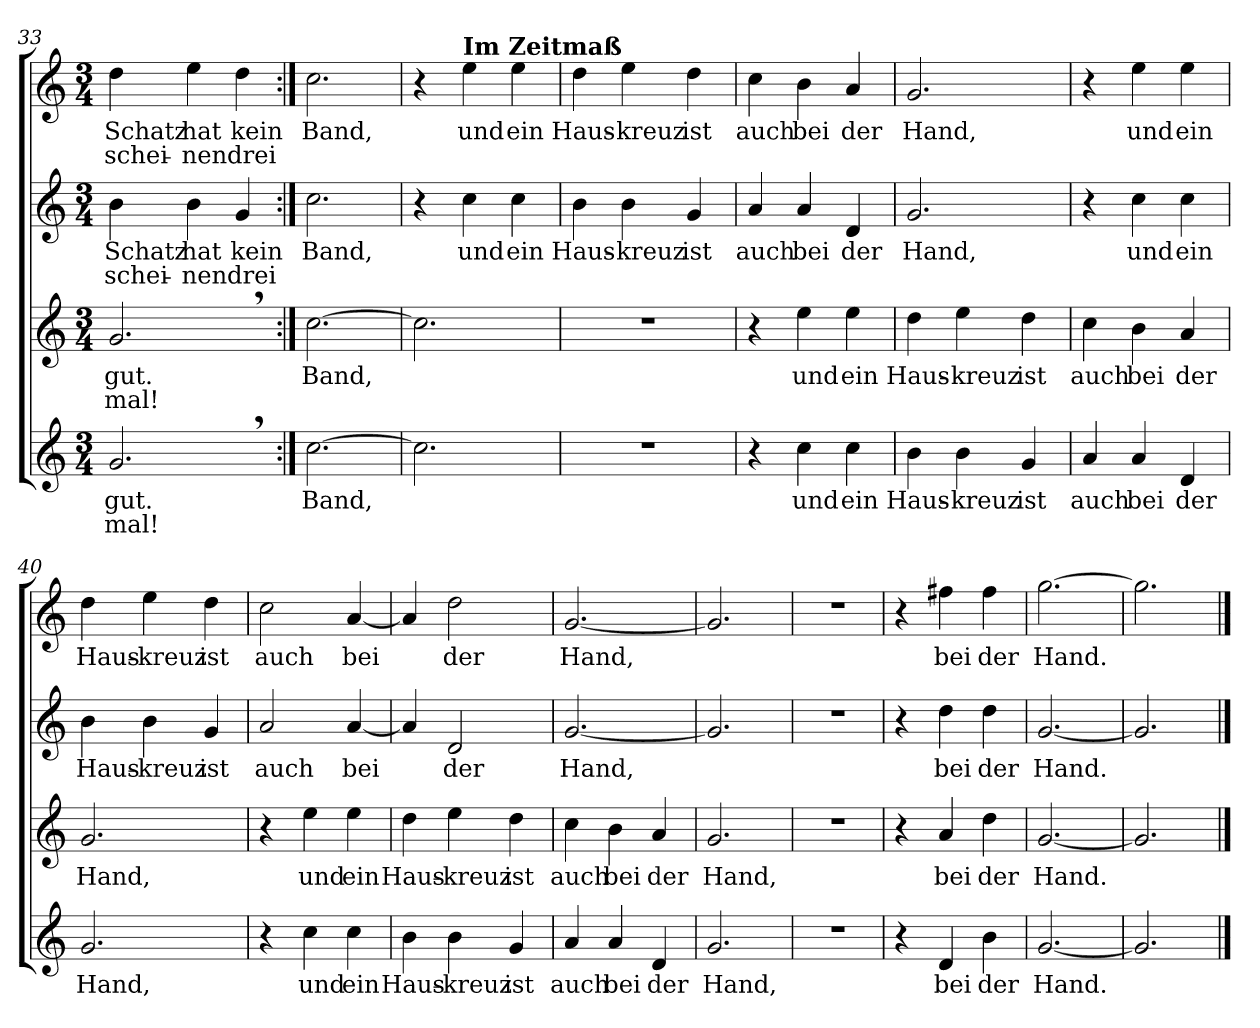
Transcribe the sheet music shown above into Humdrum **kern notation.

**kern	**text	**text	**kern	**text	**text	**kern	**text	**text	**kern	**text	**text
*part4	*part4	*part4	*part3	*part3	*part3	*part2	*part2	*part2	*part1	*part1	*part1
*staff4	*staff4	*staff4	*staff3	*staff3	*staff3	*staff2	*staff2	*staff2	*staff1	*staff1	*staff1
*clefG2	*	*	*clefG2	*	*	*clefG2	*	*	*clefG2	*	*
*k[]	*	*	*k[]	*	*	*k[]	*	*	*k[]	*	*
*C:	*	*	*C:	*	*	*C:	*	*	*C:	*	*
*M3/4	*	*	*M3/4	*	*	*M3/4	*	*	*M3/4	*	*
=33	=33	=33	=33	=33	=33	=33	=33	=33	=33	=33	=33
!	!LO:LY:b	!LO:LY:b	!	!LO:LY:b	!LO:LY:b	!	!LO:LY:b	!LO:LY:b	!	!LO:LY:b	!LO:LY:b
2.g,>/	gut.	-mal!	2.g,>/	gut.	-mal!	4b\	Schatz	schei-	4dd\	Schatz	schei-
!	!	!	!	!	!	!	!LO:LY:b	!LO:LY:b	!	!LO:LY:b	!LO:LY:b
.	.	.	.	.	.	4b\	hat	-nen	4ee\	hat	-nen
!	!	!	!	!	!	!	!LO:LY:b	!LO:LY:b	!	!LO:LY:b	!LO:LY:b
.	.	.	.	.	.	4g/	kein	drei	4dd\	kein	drei
=34:|!	=34:|!	=34:|!	=34:|!	=34:|!	=34:|!	=34:|!	=34:|!	=34:|!	=34:|!	=34:|!	=34:|!
!	!LO:LY:b	!	!	!LO:LY:b	!	!	!LO:LY:b	!	!	!LO:LY:b	!
[2.cc\	Band,	.	[2.cc\	Band,	.	2.cc\	Band,	.	2.cc\	Band,	.
=35	=35	=35	=35	=35	=35	=35	=35	=35	=35	=35	=35
2.cc\]	.	.	2.cc\]	.	.	4r	.	.	4r	.	.
!	!	!	!	!	!	!	!	!	!LO:TX:a:B:t=Im Zeitmaß	!	!
!	!	!	!	!	!	!	!LO:LY:b	!	!	!LO:LY:b	!
.	.	.	.	.	.	4cc\	und	.	4ee\	und	.
!	!	!	!	!	!	!	!LO:LY:b	!	!	!LO:LY:b	!
.	.	.	.	.	.	4cc\	ein	.	4ee\	ein	.
=36	=36	=36	=36	=36	=36	=36	=36	=36	=36	=36	=36
!	!	!	!	!	!	!	!LO:LY:b	!	!	!LO:LY:b	!
2.r	.	.	2.r	.	.	4b\	Haus-	.	4dd\	Haus-	.
!	!	!	!	!	!	!	!LO:LY:b	!	!	!LO:LY:b	!
.	.	.	.	.	.	4b\	-kreuz	.	4ee\	-kreuz	.
!	!	!	!	!	!	!	!LO:LY:b	!	!	!LO:LY:b	!
.	.	.	.	.	.	4g/	ist	.	4dd\	ist	.
=37	=37	=37	=37	=37	=37	=37	=37	=37	=37	=37	=37
!	!	!	!	!	!	!	!LO:LY:b	!	!	!LO:LY:b	!
4r	.	.	4r	.	.	4a/	auch	.	4cc\	auch	.
!	!LO:LY:b	!	!	!LO:LY:b	!	!	!LO:LY:b	!	!	!LO:LY:b	!
4cc\	und	.	4ee\	und	.	4a/	bei	.	4b\	bei	.
!	!LO:LY:b	!	!	!LO:LY:b	!	!	!LO:LY:b	!	!	!LO:LY:b	!
4cc\	ein	.	4ee\	ein	.	4d/	der	.	4a/	der	.
!!LO:LB:g=z
=38	=38	=38	=38	=38	=38	=38	=38	=38	=38	=38	=38
!	!LO:LY:b	!	!	!LO:LY:b	!	!	!LO:LY:b	!	!	!LO:LY:b	!
4b\	Haus-	.	4dd\	Haus-	.	2.g/	Hand,	.	2.g/	Hand,	.
!	!LO:LY:b	!	!	!LO:LY:b	!	!	!	!	!	!	!
4b\	-kreuz	.	4ee\	-kreuz	.	.	.	.	.	.	.
!	!LO:LY:b	!	!	!LO:LY:b	!	!	!	!	!	!	!
4g/	ist	.	4dd\	ist	.	.	.	.	.	.	.
=39	=39	=39	=39	=39	=39	=39	=39	=39	=39	=39	=39
!	!LO:LY:b	!	!	!LO:LY:b	!	!	!	!	!	!	!
4a/	auch	.	4cc\	auch	.	4r	.	.	4r	.	.
!	!LO:LY:b	!	!	!LO:LY:b	!	!	!LO:LY:b	!	!	!LO:LY:b	!
4a/	bei	.	4b\	bei	.	4cc\	und	.	4ee\	und	.
!	!LO:LY:b	!	!	!LO:LY:b	!	!	!LO:LY:b	!	!	!LO:LY:b	!
4d/	der	.	4a/	der	.	4cc\	ein	.	4ee\	ein	.
=40	=40	=40	=40	=40	=40	=40	=40	=40	=40	=40	=40
!	!LO:LY:b	!	!	!LO:LY:b	!	!	!LO:LY:b	!	!	!LO:LY:b	!
2.g/	Hand,	.	2.g/	Hand,	.	4b\	Haus-	.	4dd\	Haus-	.
!	!	!	!	!	!	!	!LO:LY:b	!	!	!LO:LY:b	!
.	.	.	.	.	.	4b\	-kreuz	.	4ee\	-kreuz	.
!	!	!	!	!	!	!	!LO:LY:b	!	!	!LO:LY:b	!
.	.	.	.	.	.	4g/	ist	.	4dd\	ist	.
=41	=41	=41	=41	=41	=41	=41	=41	=41	=41	=41	=41
!	!	!	!	!	!	!	!LO:LY:b	!	!	!LO:LY:b	!
4r	.	.	4r	.	.	2a/	auch	.	2cc\	auch	.
!	!LO:LY:b	!	!	!LO:LY:b	!	!	!	!	!	!	!
4cc\	und	.	4ee\	und	.	.	.	.	.	.	.
!	!LO:LY:b	!	!	!LO:LY:b	!	!	!LO:LY:b	!	!	!LO:LY:b	!
4cc\	ein	.	4ee\	ein	.	[4a/	bei	.	[4a/	bei	.
=42	=42	=42	=42	=42	=42	=42	=42	=42	=42	=42	=42
!	!LO:LY:b	!	!	!LO:LY:b	!	!	!	!	!	!	!
4b\	Haus-	.	4dd\	Haus-	.	4a/]	.	.	4a/]	.	.
!	!LO:LY:b	!	!	!LO:LY:b	!	!	!LO:LY:b	!	!	!LO:LY:b	!
4b\	-kreuz	.	4ee\	-kreuz	.	2d/	der	.	2dd\	der	.
!	!LO:LY:b	!	!	!LO:LY:b	!	!	!	!	!	!	!
4g/	ist	.	4dd\	ist	.	.	.	.	.	.	.
=43	=43	=43	=43	=43	=43	=43	=43	=43	=43	=43	=43
!	!LO:LY:b	!	!	!LO:LY:b	!	!	!LO:LY:b	!	!	!LO:LY:b	!
4a/	auch	.	4cc\	auch	.	[2.g/	Hand,	.	[2.g/	Hand,	.
!	!LO:LY:b	!	!	!LO:LY:b	!	!	!	!	!	!	!
4a/	bei	.	4b\	bei	.	.	.	.	.	.	.
!	!LO:LY:b	!	!	!LO:LY:b	!	!	!	!	!	!	!
4d/	der	.	4a/	der	.	.	.	.	.	.	.
=44	=44	=44	=44	=44	=44	=44	=44	=44	=44	=44	=44
!	!LO:LY:b	!	!	!LO:LY:b	!	!	!	!	!	!	!
2.g/	Hand,	.	2.g/	Hand,	.	2.g/]	.	.	2.g/]	.	.
=45	=45	=45	=45	=45	=45	=45	=45	=45	=45	=45	=45
2.r	.	.	2.r	.	.	2.r	.	.	2.r	.	.
=46	=46	=46	=46	=46	=46	=46	=46	=46	=46	=46	=46
4r	.	.	4r	.	.	4r	.	.	4r	.	.
!	!LO:LY:b	!	!	!LO:LY:b	!	!	!LO:LY:b	!	!	!LO:LY:b	!
4d/	bei	.	4a/	bei	.	4dd\	bei	.	4ff#X\	bei	.
!	!LO:LY:b	!	!	!LO:LY:b	!	!	!LO:LY:b	!	!	!LO:LY:b	!
4b\	der	.	4dd\	der	.	4dd\	der	.	4ff#\	der	.
=47	=47	=47	=47	=47	=47	=47	=47	=47	=47	=47	=47
!	!LO:LY:b	!	!	!LO:LY:b	!	!	!LO:LY:b	!	!	!LO:LY:b	!
[2.g/	Hand.	.	[2.g/	Hand.	.	[2.g/	Hand.	.	[2.gg\	Hand.	.
=48	=48	=48	=48	=48	=48	=48	=48	=48	=48	=48	=48
2.g/]	.	.	2.g/]	.	.	2.g/]	.	.	2.gg\]	.	.
==	==	==	==	==	==	==	==	==	==	==	==
*-	*-	*-	*-	*-	*-	*-	*-	*-	*-	*-	*-
